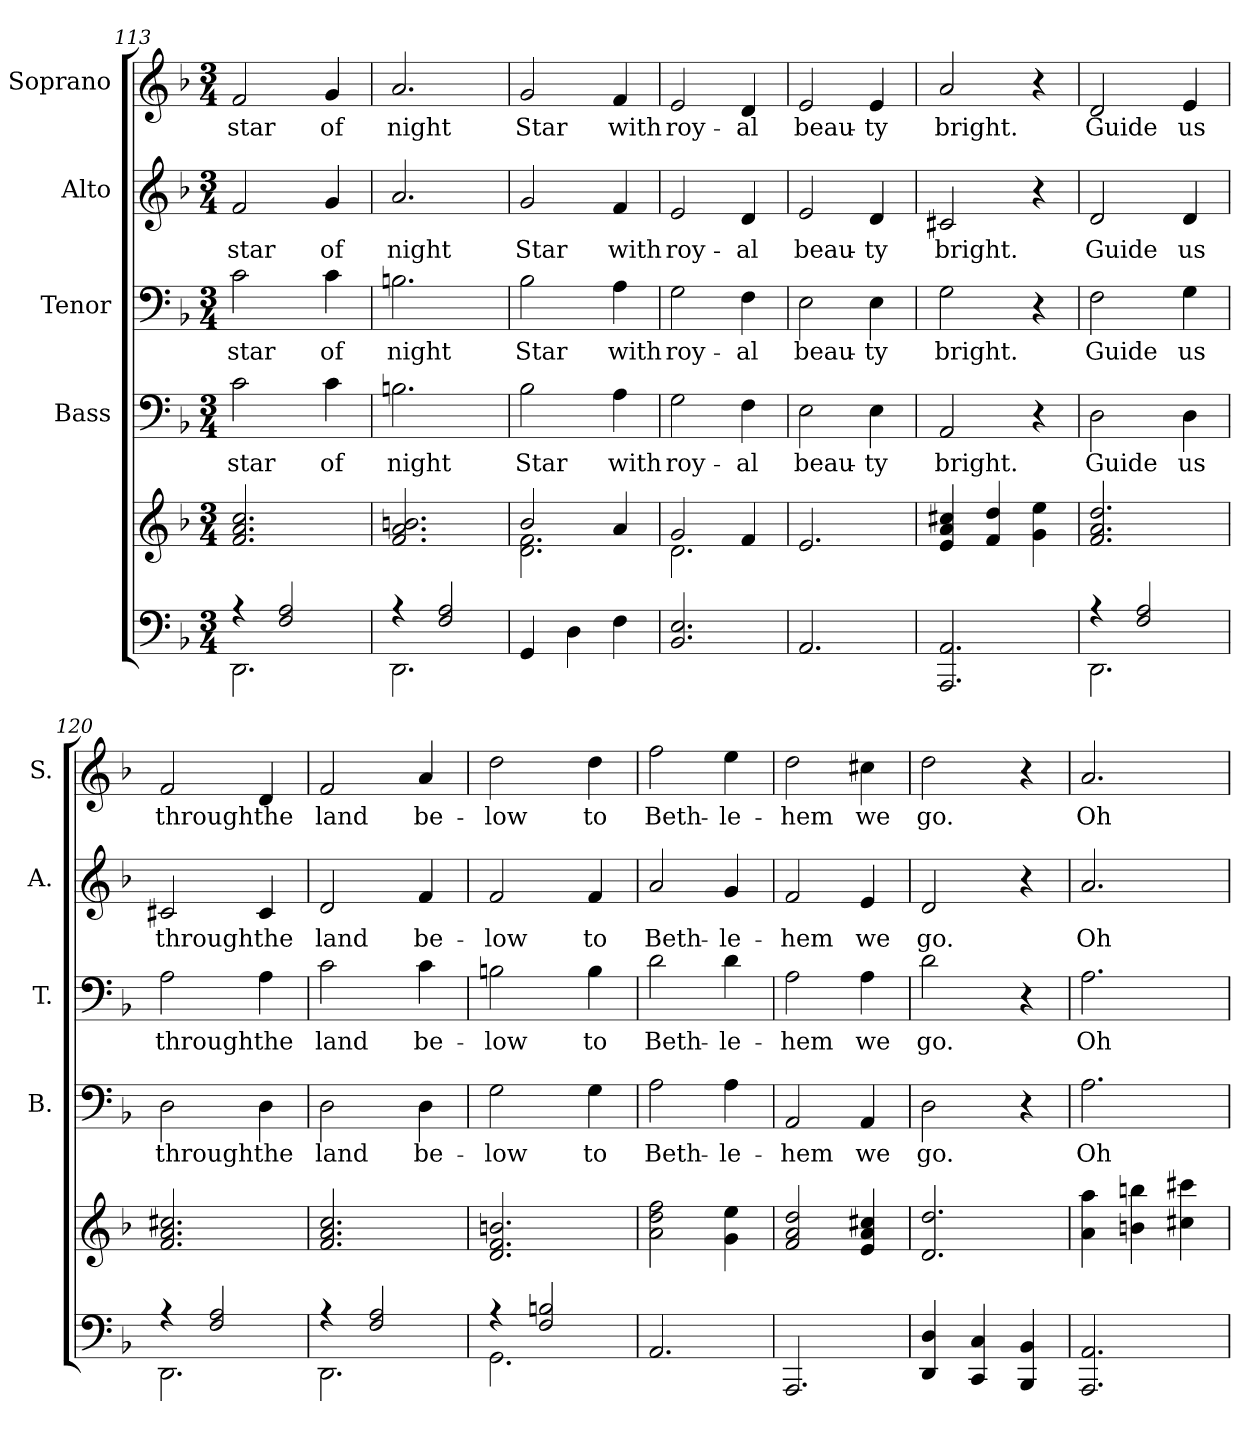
**kern	**kern	**kern	**text	**kern	**text	**kern	**text	**kern	**text
*part5	*part5	*part4	*part4	*part3	*part3	*part2	*part2	*part1	*part1
*staff6	*staff5	*staff4	*staff4	*staff3	*staff3	*staff2	*staff2	*staff1	*staff1
*	*	*I"Bass	*	*I"Tenor	*	*I"Alto	*	*I"Soprano	*
*	*	*I'B.	*	*I'T.	*	*I'A.	*	*I'S.	*
*clefF4	*clefG2	*clefF4	*	*clefF4	*	*clefG2	*	*clefG2	*
*k[b-]	*k[b-]	*k[b-]	*	*k[b-]	*	*k[b-]	*	*k[b-]	*
*M3/4	*M3/4	*M3/4	*	*M3/4	*	*M3/4	*	*M3/4	*
=113	=113	=113	=113	=113	=113	=113	=113	=113	=113
*^	*	*	*	*	*	*	*	*	*
4r	2.DD	2.f 2.a 2.cc	2c	star	2c	star	2f	star	2f	star
2F 2A	.	.	.	.	.	.	.	.	.	.
.	.	.	4c	of	4c	of	4g	of	4g	of
=114	=114	=114	=114	=114	=114	=114	=114	=114	=114	=114
4r	2.DD	2.f 2.a 2.bn	2.Bn	night	2.Bn	night	2.a	night	2.a	night
2F 2A	.	.	.	.	.	.	.	.	.	.
*v	*v	*	*	*	*	*	*	*	*	*
=115	=115	=115	=115	=115	=115	=115	=115	=115	=115
*	*^	*	*	*	*	*	*	*	*
4GG	2b-	2.d 2.f	2B-	Star	2B-	Star	2g	Star	2g	Star
4D	.	.	.	.	.	.	.	.	.	.
4F	4a	.	4A	with	4A	with	4f	with	4f	with
=116	=116	=116	=116	=116	=116	=116	=116	=116	=116	=116
2.BB- 2.E	2g	2.d	2G	roy-	2G	roy-	2e	roy-	2e	roy-
.	4f	.	4F	-al	4F	-al	4d	-al	4d	-al
*	*v	*v	*	*	*	*	*	*	*	*
=117	=117	=117	=117	=117	=117	=117	=117	=117	=117
2.AA	2.e	2E	beau-	2E	beau-	2e	beau-	2e	beau-
.	.	4E	-ty	4E	-ty	4d	-ty	4e	-ty
!!LO:PB:g=z
=118	=118	=118	=118	=118	=118	=118	=118	=118	=118
2.AAA 2.AA	4e 4a 4cc#X	2AA	bright.	2G	bright.	2c#X	bright.	2a	bright.
.	4f 4dd	.	.	.	.	.	.	.	.
.	4g 4ee	4r	.	4r	.	4r	.	4r	.
=119	=119	=119	=119	=119	=119	=119	=119	=119	=119
*^	*	*	*	*	*	*	*	*	*
4r	2.DD	2.f 2.a 2.dd	2D	Guide	2F	Guide	2d	Guide	2d	Guide
2F 2A	.	.	.	.	.	.	.	.	.	.
.	.	.	4D	us	4G	us	4d	us	4e	us
=120	=120	=120	=120	=120	=120	=120	=120	=120	=120	=120
4r	2.DD	2.f 2.a 2.cc#X	2D	through	2A	through	2c#X	through	2f	through
2F 2A	.	.	.	.	.	.	.	.	.	.
.	.	.	4D	the	4A	the	4c#	the	4d	the
=121	=121	=121	=121	=121	=121	=121	=121	=121	=121	=121
4r	2.DD	2.f 2.a 2.cc	2D	land	2c	land	2d	land	2f	land
2F 2A	.	.	.	.	.	.	.	.	.	.
.	.	.	4D	be-	4c	be-	4f	be-	4a	be-
=122	=122	=122	=122	=122	=122	=122	=122	=122	=122	=122
4r	2.GG	2.d 2.f 2.bn	2G	-low	2Bn	-low	2f	-low	2dd	-low
2F 2Bn	.	.	.	.	.	.	.	.	.	.
.	.	.	4G	to	4B	to	4f	to	4dd	to
*v	*v	*	*	*	*	*	*	*	*	*
=123	=123	=123	=123	=123	=123	=123	=123	=123	=123
2.AA	2a 2dd 2ff	2A	Beth-	2d	Beth-	2a	Beth-	2ff	Beth-
.	4g 4ee	4A	-le-	4d	-le-	4g	-le-	4ee	-le-
=124	=124	=124	=124	=124	=124	=124	=124	=124	=124
2.AAA	2f 2a 2dd	2AA	-hem	2A	-hem	2f	-hem	2dd	-hem
.	4e 4a 4cc#X	4AA	we	4A	we	4e	we	4cc#X	we
=125	=125	=125	=125	=125	=125	=125	=125	=125	=125
4DD 4D	2.d 2.dd	2D	go.	2d	go.	2d	go.	2dd	go.
4CC 4C	.	.	.	.	.	.	.	.	.
4BBB- 4BB-	.	4r	.	4r	.	4r	.	4r	.
=126	=126	=126	=126	=126	=126	=126	=126	=126	=126
2.AAA 2.AA	4a 4aa	2.A	Oh	2.A	Oh	2.a	Oh	2.a	Oh
.	4bn 4bbn	.	.	.	.	.	.	.	.
.	4cc#X 4ccc#X	.	.	.	.	.	.	.	.
=	=	=	=	=	=	=	=	=	=
*-	*-	*-	*-	*-	*-	*-	*-	*-	*-
